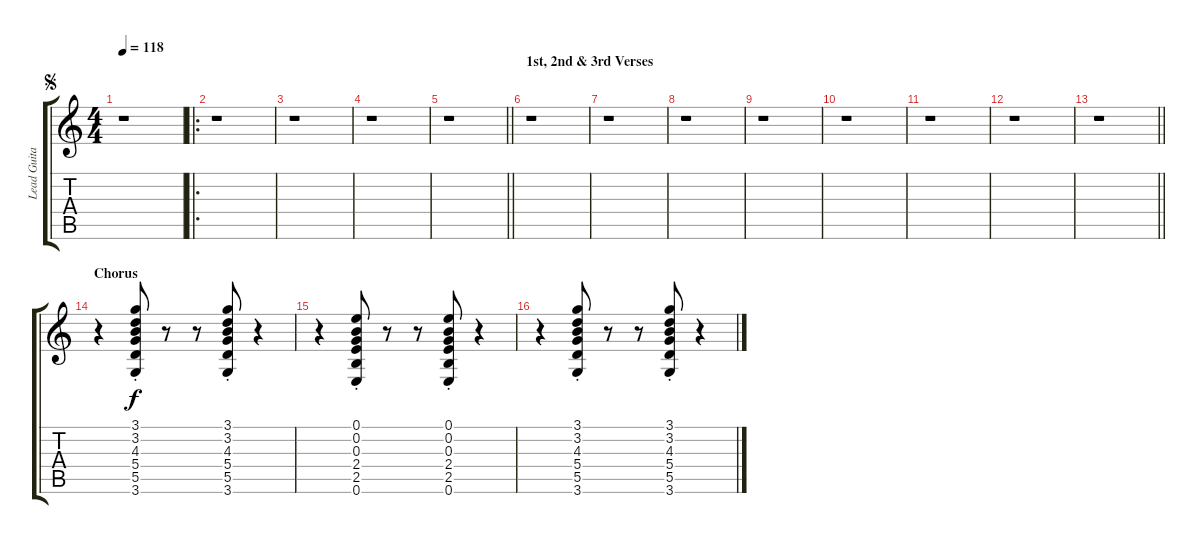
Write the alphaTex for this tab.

\track ("Lead Guitar" "Lead Guita") {instrument overdrivenguitar}
\staff {score tabs}
\tuning (E4 B3 G3 D3 A2 E2) {hide}
\ts (4 4)
\jump segno
\tempo 118
\clef g2
\ks c
r.1{dy f instrument overdrivenguitar} |
\ro
r.1 |
r.1 |
r.1 |
\barLineRight lightlight
r.1 |
\section ("" "1st, 2nd & 3rd Verses")
r.1 |
r.1 |
r.1 |
r.1 |
r.1 |
r.1 |
r.1 |
\barLineRight lightlight
r.1 |
\section ("" "Chorus")
r.4 (3.1{st} 3.2{st} 4.3{st} 5.4{st} 5.5{st} 3.6{st}).8 r.8 r.8 (3.1{st} 3.2{st} 4.3{st} 5.4{st} 5.5{st} 3.6{st}).8 r.4 |
r.4 (0.1{st} 0.2{st} 0.3{st} 2.4{st} 2.5{st} 0.6{st}).8 r.8 r.8 (0.1{st} 0.2{st} 0.3{st} 2.4{st} 2.5{st} 0.6{st}).8 r.4 |
r.4 (3.1{st} 3.2{st} 4.3{st} 5.4{st} 5.5{st} 3.6{st}).8 r.8 r.8 (3.1{st} 3.2{st} 4.3{st} 5.4{st} 5.5{st} 3.6{st}).8 r.4
